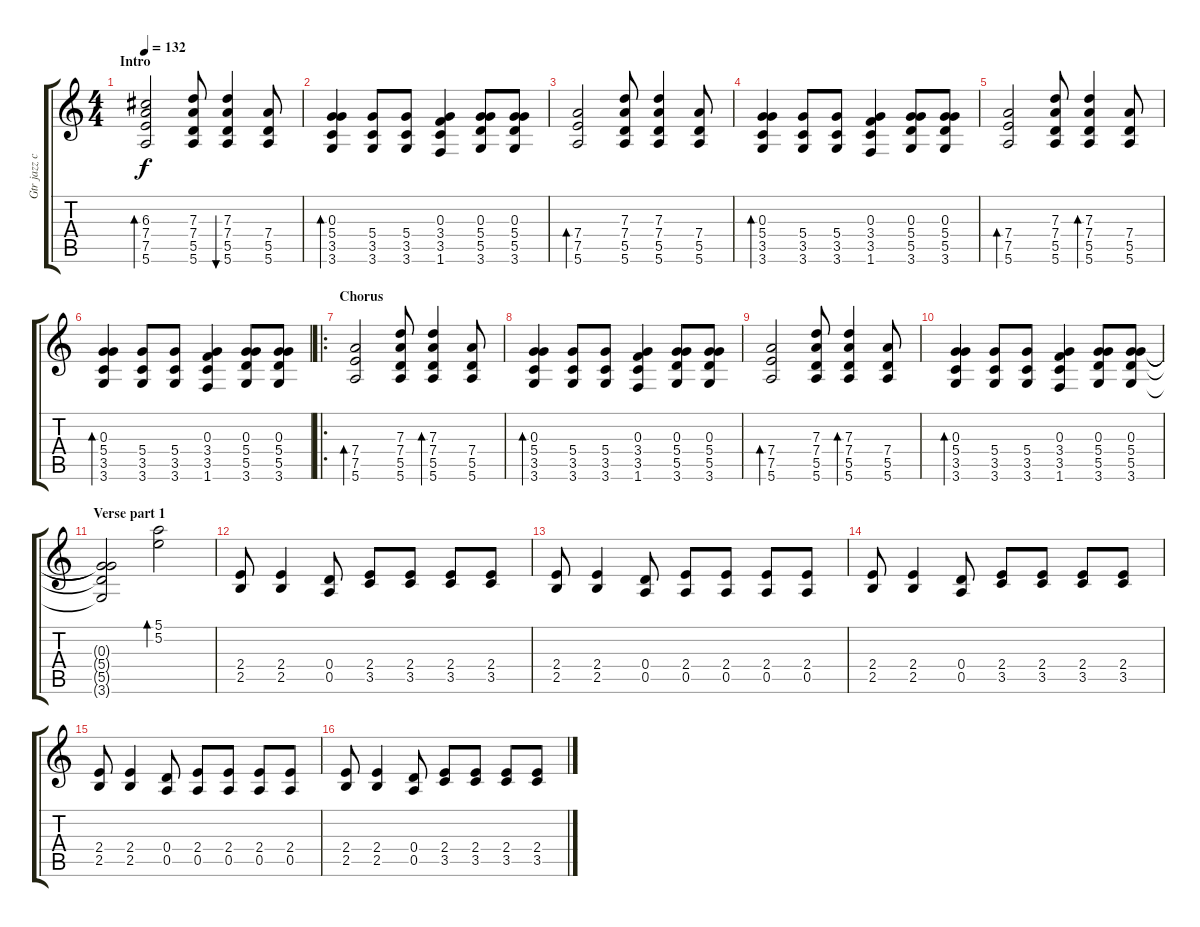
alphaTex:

\track ("Gtr jazz crunch" "Gtr jazz c") {instrument electricguitarjazz}
\staff {score tabs}
\tuning (E4 B3 G3 D3 A2 E2) {hide}
\ts (4 4)
\section ("" "Intro")
\tempo 132
\clef g2
\ks c
(6.3 7.4 7.5 5.6).2{bd 60 dy f instrument electricguitarjazz} (7.3 7.4 5.5 5.6).8 (7.3 7.4 5.5 5.6).4{bu 60} (7.4 5.5 5.6).8 |
(0.3 5.4 3.5 3.6).4{bd 60} (5.4 3.5 3.6).8 (5.4 3.5 3.6).8 (0.3 3.4 3.5 1.6).4 (0.3 5.4 5.5 3.6).8 (0.3 5.4 5.5 3.6).8 |
(7.4 7.5 5.6).2{bd 60 instrument electricguitarjazz} (7.3 7.4 5.5 5.6).8 (7.3 7.4 5.5 5.6).4 (7.4 5.5 5.6).8 |
(0.3 5.4 3.5 3.6).4{bd 60} (5.4 3.5 3.6).8 (5.4 3.5 3.6).8 (0.3 3.4 3.5 1.6).4 (0.3 5.4 5.5 3.6).8 (0.3 5.4 5.5 3.6).8 |
(7.4 7.5 5.6).2{bd 60 instrument electricguitarjazz} (7.3 7.4 5.5 5.6).8 (7.3 7.4 5.5 5.6).4{bd 60} (7.4 5.5 5.6).8 |
(0.3 5.4 3.5 3.6).4{bd 60} (5.4 3.5 3.6).8 (5.4 3.5 3.6).8 (0.3 3.4 3.5 1.6).4 (0.3 5.4 5.5 3.6).8 (0.3 5.4 5.5 3.6).8 |
\ro
\section ("" "Chorus")
(7.4 7.5 5.6).2{bd 60 instrument electricguitarjazz} (7.3 7.4 5.5 5.6).8 (7.3 7.4 5.5 5.6).4{bd 60} (7.4 5.5 5.6).8 |
(0.3 5.4 3.5 3.6).4{bd 60} (5.4 3.5 3.6).8 (5.4 3.5 3.6).8 (0.3 3.4 3.5 1.6).4 (0.3 5.4 5.5 3.6).8 (0.3 5.4 5.5 3.6).8 |
(7.4 7.5 5.6).2{bd 60 instrument electricguitarjazz} (7.3 7.4 5.5 5.6).8 (7.3 7.4 5.5 5.6).4{bd 60} (7.4 5.5 5.6).8 |
(0.3 5.4 3.5 3.6).4{bd 60} (5.4 3.5 3.6).8 (5.4 3.5 3.6).8 (0.3 3.4 3.5 1.6).4 (0.3 5.4 5.5 3.6).8 (0.3 5.4 5.5 3.6).8 |
\section ("" "Verse part 1")
(0.3{t} 5.4{t} 5.5{t} 3.6{t}).2 (5.1 5.2).2{bd 480} |
(2.4 2.5).8 (2.4 2.5).4 (0.4 0.5).8 (2.4 3.5).8 (2.4 3.5).8 (2.4 3.5).8 (2.4 3.5).8 |
(2.4 2.5).8 (2.4 2.5).4 (0.4 0.5).8 (2.4 0.5).8 (2.4 0.5).8 (2.4 0.5).8 (2.4 0.5).8 |
(2.4 2.5).8 (2.4 2.5).4 (0.4 0.5).8 (2.4 3.5).8 (2.4 3.5).8 (2.4 3.5).8 (2.4 3.5).8 |
(2.4 2.5).8 (2.4 2.5).4 (0.4 0.5).8 (2.4 0.5).8 (2.4 0.5).8 (2.4 0.5).8 (2.4 0.5).8 |
(2.4 2.5).8 (2.4 2.5).4 (0.4 0.5).8 (2.4 3.5).8 (2.4 3.5).8 (2.4 3.5).8 (2.4 3.5).8
